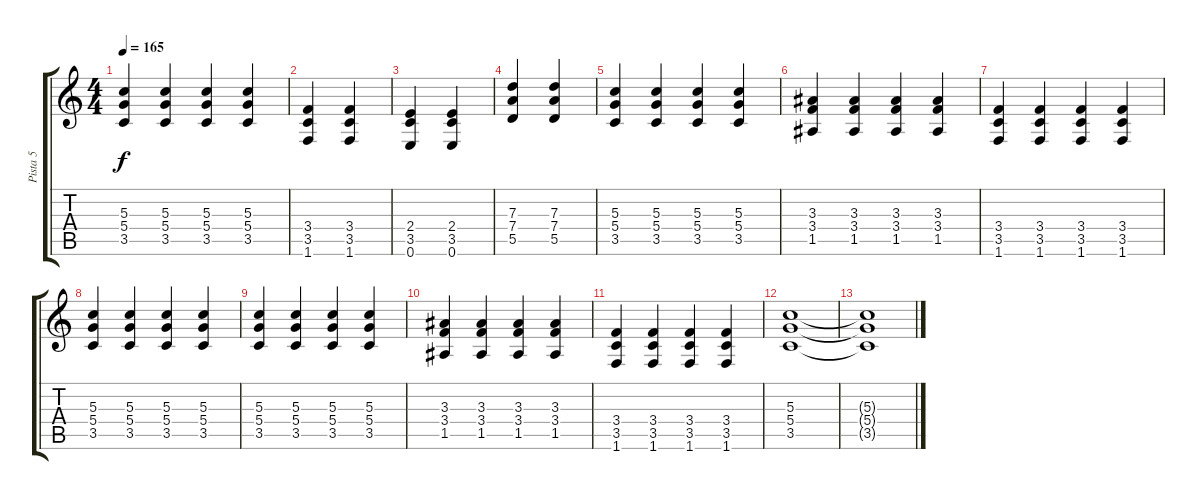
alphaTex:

\track ("Pista 5" "Pista 5") {instrument overdrivenguitar}
\staff {score tabs}
\tuning (E4 B3 G3 D3 A2 E2) {hide}
\ts (4 4)
\tempo 165
\clef g2
\ks c
(5.3 5.4 3.5).4{dy f} (5.3 5.4 3.5).4 (5.3 5.4 3.5).4 (5.3 5.4 3.5).4 |
(3.4 3.5 1.6).4 (3.4 3.5 1.6).4 |
(2.4 3.5 0.6).4 (2.4 3.5 0.6).4 |
(7.3 7.4 5.5).4 (7.3 7.4 5.5).4 |
(5.3 5.4 3.5).4 (5.3 5.4 3.5).4 (5.3 5.4 3.5).4 (5.3 5.4 3.5).4 |
(3.3 3.4 1.5).4 (3.3 3.4 1.5).4 (3.3 3.4 1.5).4 (3.3 3.4 1.5).4 |
(3.4 3.5 1.6).4 (3.4 3.5 1.6).4 (3.4 3.5 1.6).4 (3.4 3.5 1.6).4 |
(5.3 5.4 3.5).4 (5.3 5.4 3.5).4 (5.3 5.4 3.5).4 (5.3 5.4 3.5).4 |
(5.3 5.4 3.5).4 (5.3 5.4 3.5).4 (5.3 5.4 3.5).4 (5.3 5.4 3.5).4 |
(3.3 3.4 1.5).4 (3.3 3.4 1.5).4 (3.3 3.4 1.5).4 (3.3 3.4 1.5).4 |
(3.4 3.5 1.6).4 (3.4 3.5 1.6).4 (3.4 3.5 1.6).4 (3.4 3.5 1.6).4 |
(5.3 5.4 3.5).1{volume 0} |
(5.3{t} 5.4{t} 3.5{t}).1
